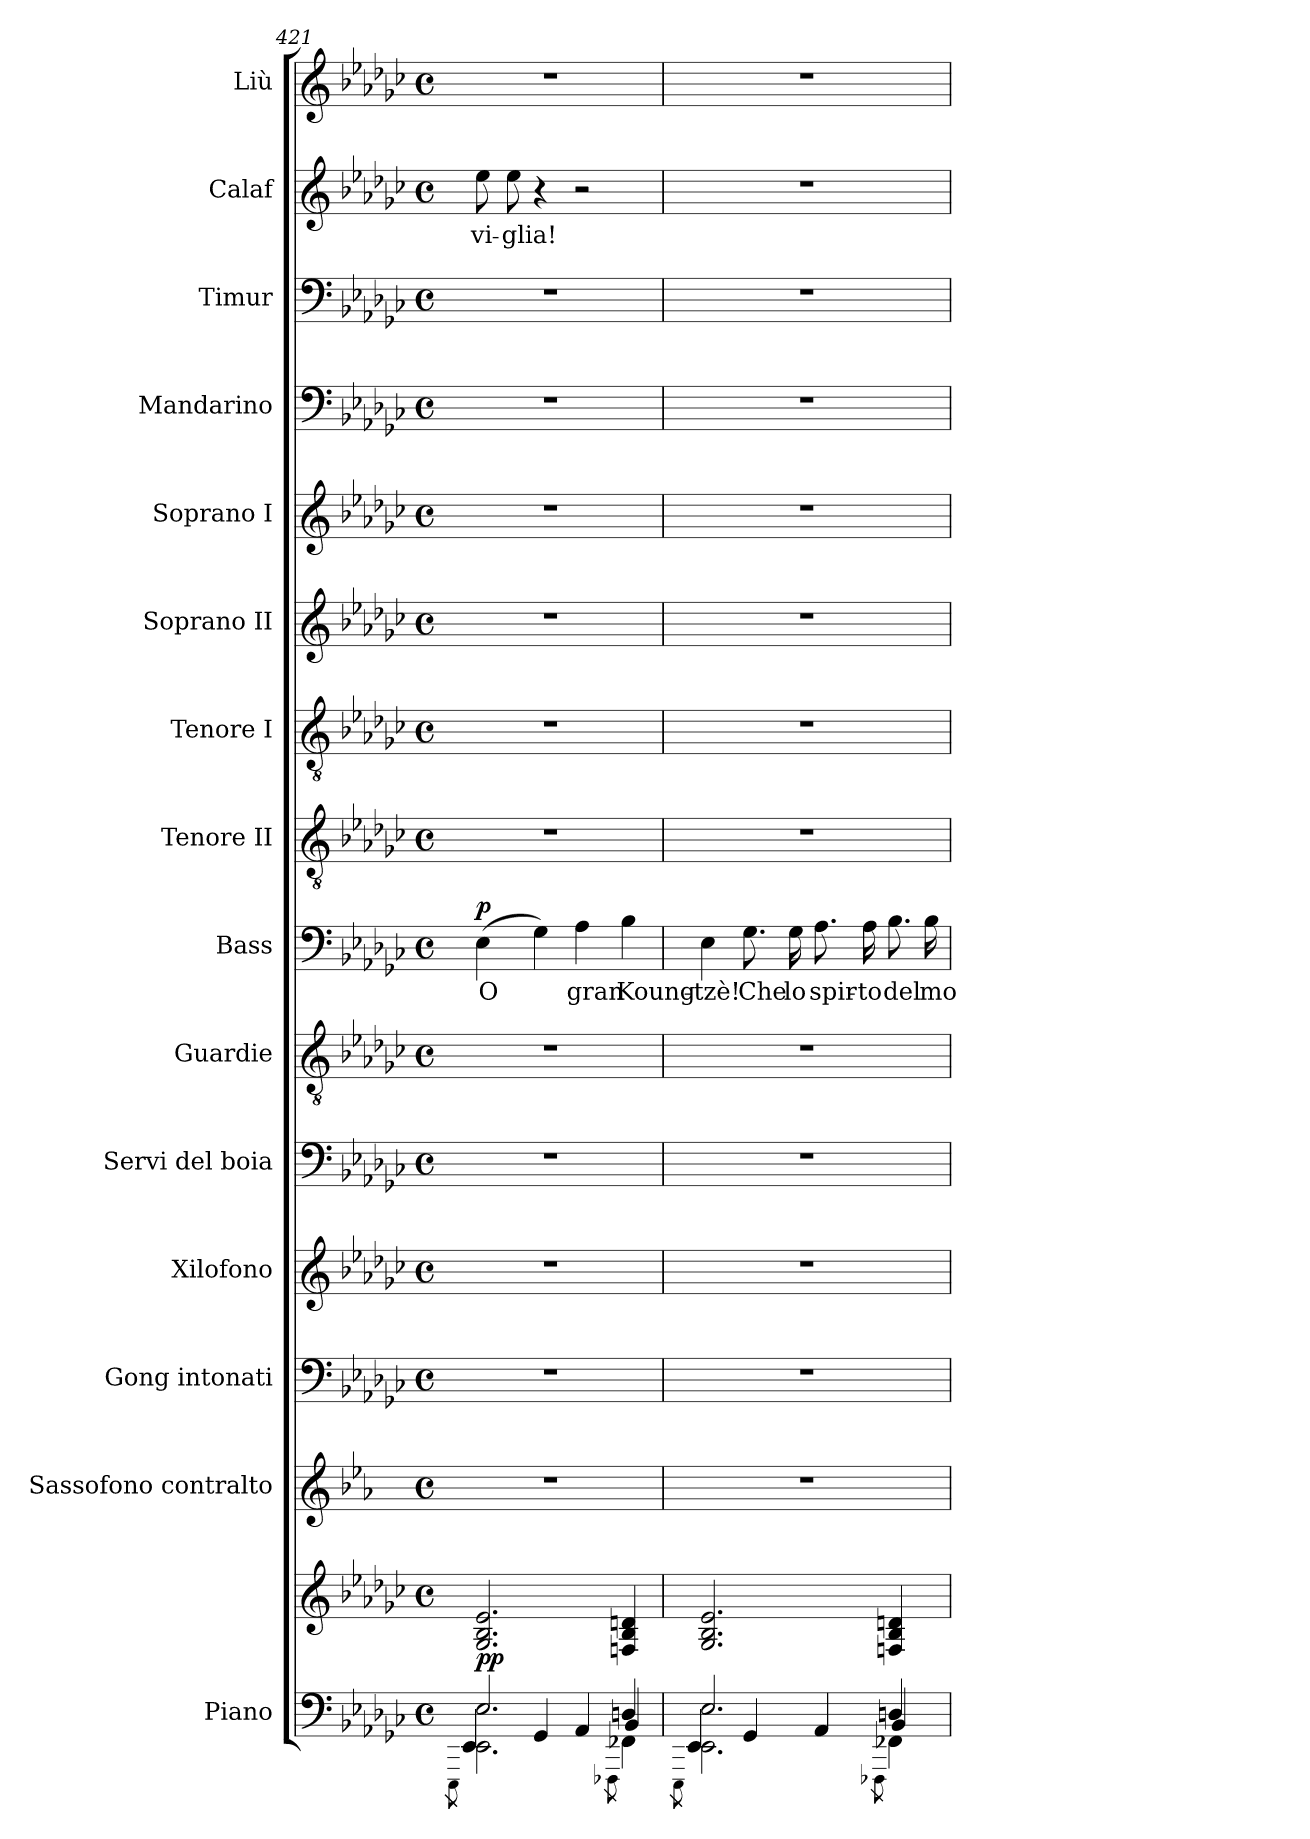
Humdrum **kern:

**kern	**kern	**dynam	**kern	**kern	**kern	**kern	**kern	**kern	**text	**dynam	**kern	**kern	**kern	**kern	**kern	**kern	**kern	**text	**kern
*part15	*part15	*part15	*part14	*part13	*part12	*part11	*part10	*part9	*part9	*part9	*part8	*part7	*part6	*part5	*part4	*part3	*part2	*part2	*part1
*staff16	*staff15	*staff15/16	*staff14	*staff13	*staff12	*staff11	*staff10	*staff9	*staff9	*staff9	*staff8	*staff7	*staff6	*staff5	*staff4	*staff3	*staff2	*staff2	*staff1
*I"Piano	*	*	*I"Sassofono contralto	*I"Gong intonati	*I"Xilofono	*I"Servi del boia	*I"Guardie	*I"Bass	*	*	*I"Tenore II	*I"Tenore I	*I"Soprano II	*I"Soprano I	*I"Mandarino	*I"Timur	*I"Calaf	*	*I"Liù
*I'Pno.	*	*	*	*I'Gong int.	*I'Xil.	*I'Ser.B.	*I'G.	*I'B.	*	*	*I'T. II	*I'T. I	*I'S. II	*I'S. I	*I'M.	*I'T.	*I'C.	*	*I'L.
*clefF4	*clefG2	*	*clefG2	*clefF4	*clefG2	*clefF4	*clefGv2	*clefF4	*	*	*clefGv2	*clefGv2	*clefG2	*clefG2	*clefF4	*clefF4	*clefG2	*	*clefG2
*	*	*	*ITrd5c9	*	*ITrd-7c-12	*	*	*	*	*	*	*	*	*	*	*	*	*	*
*k[b-e-a-d-g-c-]	*k[b-e-a-d-g-c-]	*	*k[b-e-a-d-g-c-]	*k[b-e-a-d-g-c-]	*k[b-e-a-d-g-c-]	*k[b-e-a-d-g-c-]	*k[b-e-a-d-g-c-]	*k[b-e-a-d-g-c-]	*	*	*k[b-e-a-d-g-c-]	*k[b-e-a-d-g-c-]	*k[b-e-a-d-g-c-]	*k[b-e-a-d-g-c-]	*k[b-e-a-d-g-c-]	*k[b-e-a-d-g-c-]	*k[b-e-a-d-g-c-]	*	*k[b-e-a-d-g-c-]
*M4/4	*M4/4	*	*M4/4	*M4/4	*M4/4	*M4/4	*M4/4	*M4/4	*	*	*M4/4	*M4/4	*M4/4	*M4/4	*M4/4	*M4/4	*M4/4	*	*M4/4
*met(c)	*met(c)	*	*met(c)	*met(c)	*met(c)	*met(c)	*met(c)	*met(c)	*	*	*met(c)	*met(c)	*met(c)	*met(c)	*met(c)	*met(c)	*met(c)	*	*met(c)
=421	=421	=421	=421	=421	=421	=421	=421	=421	=421	=421	=421	=421	=421	=421	=421	=421	=421	=421	=421
*^	*	*	*	*	*	*	*	*	*	*	*	*	*	*	*	*	*	*	*
.	8qEEE-\	.	.	.	.	.	.	.	.	.	.	.	.	.	.	.	.	.	.	.
*	*^	*	*	*	*	*	*	*	*	*	*	*	*	*	*	*	*	*	*	*
!	!	!	!	!LO:DY:b	!	!	!	!	!	!	!LO:LY:b	!LO:DY:a	!	!	!	!	!	!	!	!LO:LY:b	!
2.E-/	2.EE-\	4EE-/	2.G-/ 2.B-/ 2.e-/	pp	1r	1r	1r	1r	1r	(>4E-\	O	p	1r	1r	1r	1r	1r	1r	8ee-\	-vi-	1r
!	!	!	!	!	!	!	!	!	!	!	!	!	!	!	!	!	!	!	!	!LO:LY:b	!
.	.	.	.	.	.	.	.	.	.	.	.	.	.	.	.	.	.	.	8ee-\	-glia!	.
.	.	4GG-/	.	.	.	.	.	.	.	4G-\)	.	.	.	.	.	.	.	.	4r	.	.
!	!	!	!	!	!	!	!	!	!	!	!LO:LY:b	!	!	!	!	!	!	!	!	!	!
.	.	4AA-/	.	.	.	.	.	.	.	4A-\	gran	.	.	.	.	.	.	.	2r	.	.
.	8qFFF-X\	.	.	.	.	.	.	.	.	.	.	.	.	.	.	.	.	.	.	.	.
!	!	!	!	!	!	!	!	!	!	!	!LO:LY:b	!	!	!	!	!	!	!	!	!	!
4Dn/	4FF-X\	4BB-/	4Fn/ 4B-/ 4dn/	.	.	.	.	.	.	4B-\	Koung-	.	.	.	.	.	.	.	.	.	.
!!LO:PB:g=z
=422	=422	=422	=422	=422	=422	=422	=422	=422	=422	=422	=422	=422	=422	=422	=422	=422	=422	=422	=422	=422	=422
.	8qEEE-\	.	.	.	.	.	.	.	.	.	.	.	.	.	.	.	.	.	.	.	.
!	!	!	!	!	!	!	!	!	!	!	!LO:LY:b	!	!	!	!	!	!	!	!	!	!
2.E-/	2.EE-\	4EE-/	2.G-/ 2.B-/ 2.e-/	.	1r	1r	1r	1r	1r	4E-\	-tzè!	.	1r	1r	1r	1r	1r	1r	1r	.	1r
!	!	!	!	!	!	!	!	!	!	!	!LO:LY:b	!	!	!	!	!	!	!	!	!	!
.	.	4GG-/	.	.	.	.	.	.	.	8.G-\	Che	.	.	.	.	.	.	.	.	.	.
!	!	!	!	!	!	!	!	!	!	!	!LO:LY:b	!	!	!	!	!	!	!	!	!	!
.	.	.	.	.	.	.	.	.	.	16G-\	lo	.	.	.	.	.	.	.	.	.	.
!	!	!	!	!	!	!	!	!	!	!	!LO:LY:b	!	!	!	!	!	!	!	!	!	!
.	.	4AA-/	.	.	.	.	.	.	.	8.A-\	spir-	.	.	.	.	.	.	.	.	.	.
!	!	!	!	!	!	!	!	!	!	!	!LO:LY:b	!	!	!	!	!	!	!	!	!	!
.	.	.	.	.	.	.	.	.	.	16A-\	-to	.	.	.	.	.	.	.	.	.	.
.	8qFFF-X\	.	.	.	.	.	.	.	.	.	.	.	.	.	.	.	.	.	.	.	.
!	!	!	!	!	!	!	!	!	!	!	!LO:LY:b	!	!	!	!	!	!	!	!	!	!
4Dn/	4FF-X\	4BB-/	4Fn/ 4B-/ 4dn/	.	.	.	.	.	.	8.B-\	del	.	.	.	.	.	.	.	.	.	.
!	!	!	!	!	!	!	!	!	!	!	!LO:LY:b	!	!	!	!	!	!	!	!	!	!
.	.	.	.	.	.	.	.	.	.	16B-\	mo-	.	.	.	.	.	.	.	.	.	.
*v	*v	*v	*	*	*	*	*	*	*	*	*	*	*	*	*	*	*	*	*	*	*
=	=	=	=	=	=	=	=	=	=	=	=	=	=	=	=	=	=	=	=
*-	*-	*-	*-	*-	*-	*-	*-	*-	*-	*-	*-	*-	*-	*-	*-	*-	*-	*-	*-
